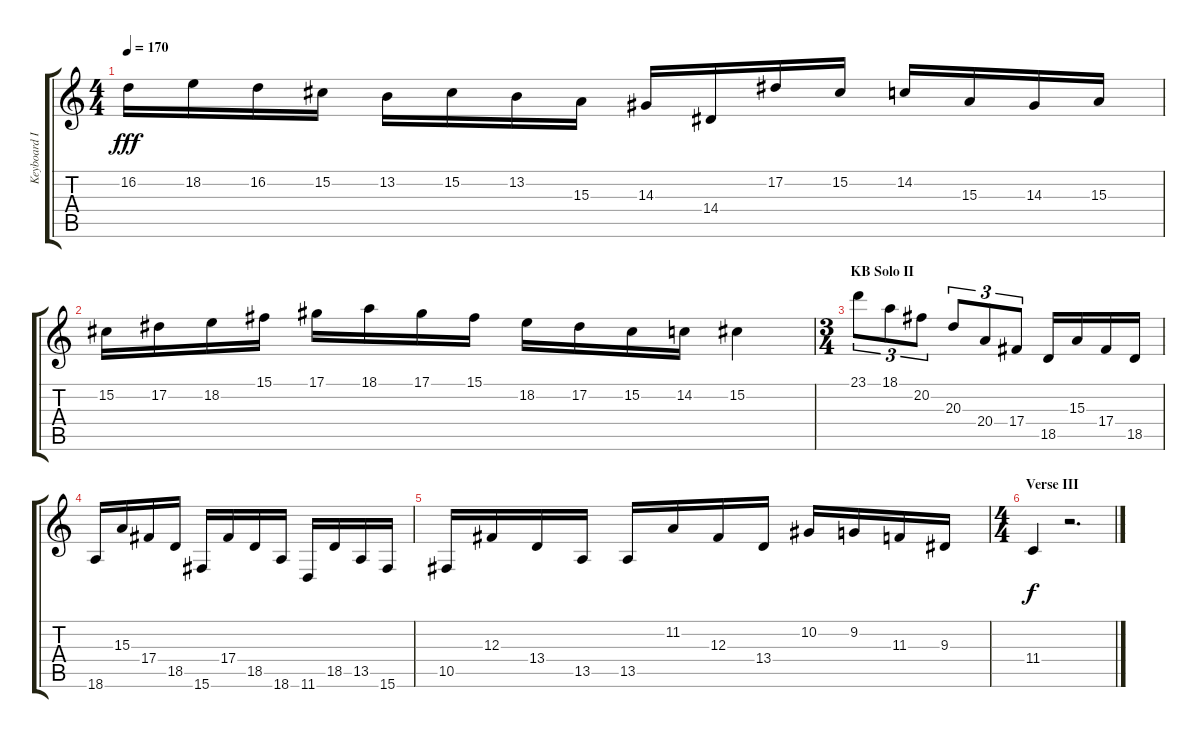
\track ("Keyboard I" "Keyboard I") {instrument lead8bassandlead}
\staff {score tabs}
\tuning (Eb4 Bb3 Gb3 Db3 Ab2 Eb2) {hide}
\ts (4 4)
\tempo 170
\clef g2
\ks c
16.2.16{dy fff} 18.2.16 16.2.16 15.2.16 13.2.16 15.2.16 13.2.16 15.3.16 14.3.16 14.4.16 17.2.16 15.2.16 14.2.16 15.3.16 14.3.16 15.3.16 |
15.2.16 17.2.16 18.2.16 15.1.16 17.1.16 18.1.16 17.1.16 15.1.16 18.2.16 17.2.16 15.2.16 14.2.16 15.2.4 |
\ts (3 4)
\section ("" "KB Solo II")
23.1.8{tu (3 2)} 18.1.8{tu (3 2)} 20.2.8{tu (3 2)} 20.3.8{tu (3 2)} 20.4.8{tu (3 2)} 17.4.8{tu (3 2)} 18.5.16 15.3.16 17.4.16 18.5.16 |
18.6.16 15.3.16 17.4.16 18.5.16 15.6.16 17.4.16 18.5.16 18.6.16 11.6.16 18.5.16 13.5.16 15.6.16 |
10.5.16 12.3.16 13.4.16 13.5.16 13.5.16 11.2.16 12.3.16 13.4.16 10.2.16 9.2.16 11.3.16 9.3.16 |
\ts (4 4)
\section ("" "Verse III")
11.4.4{dy f} r.2{d}
